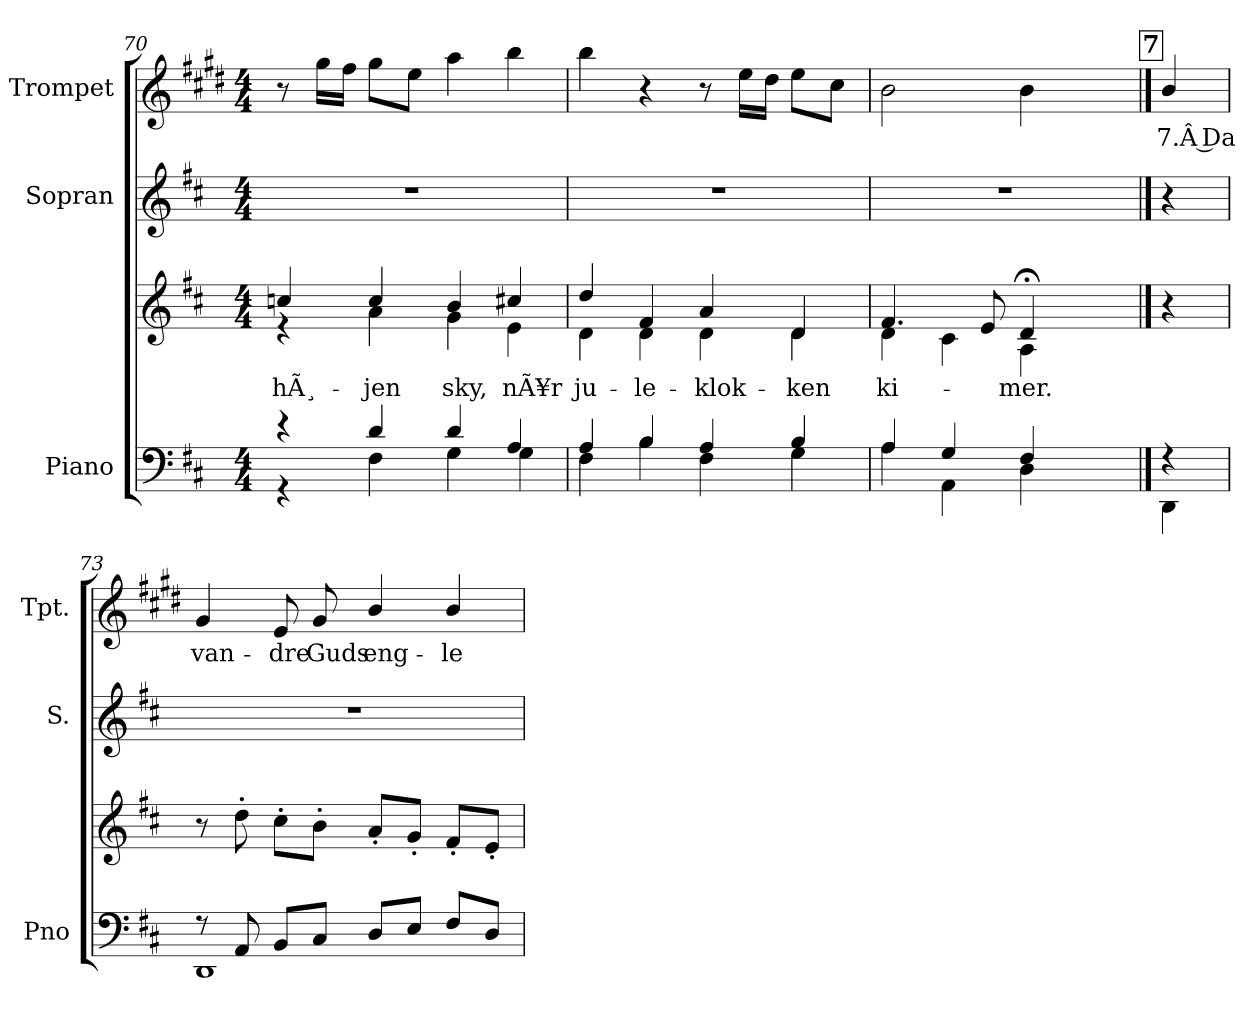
**kern	**kern	**text	**kern	**kern	**text
*part3	*part3	*part3	*part2	*part1	*part1
*staff4	*staff3	*staff3	*staff2	*staff1	*staff1
*I"Piano	*	*	*I"Sopran	*I"Trompet	*
*I'Pno	*	*	*I'S.	*I'Tpt.	*
!!LO:LB:g=z
*clefF4	*clefG2	*	*clefG2	*clefG2	*
*	*	*	*	*ITrd1c2	*
*k[f#c#]	*k[f#c#]	*	*k[f#c#]	*k[f#c#]	*
*M4/4	*M4/4	*	*M4/4	*M4/4	*
=70	=70	=70	=70	=70	=70
*^	*	*	*	*	*
!	!	!	!LO:LY:b	!	!	!
*	*	*^	*	*	*	*
4r	4r	4ccn/	4r	hÃ¸-	1r	8r	.
.	.	.	.	.	.	16ff#\LL	.
.	.	.	.	.	.	16ee\JJ	.
!	!	!	!	!LO:LY:b	!	!	!
4d/	4F#\	4cc/	4a\	-jen	.	8ff#\L	.
.	.	.	.	.	.	8dd\J	.
!	!	!	!	!LO:LY:b	!	!	!
4d/	4G\	4b/	4g\	sky,	.	4gg\	.
!	!	!	!	!LO:LY:b	!	!	!
4A/	4G\	4cc#X/	4e\	nÃ¥r	.	4aa\	.
=71	=71	=71	=71	=71	=71	=71	=71
!	!	!	!	!LO:LY:b	!	!	!
4A/	4F#\	4dd/	4d\	ju-	1r	4aa\	.
!	!	!	!	!LO:LY:b	!	!	!
4B/	4B\	4f#/	4d\	-le-	.	4r	.
!	!	!	!	!LO:LY:b	!	!	!
4A/	4F#\	4a/	4d\	-klok-	.	8r	.
.	.	.	.	.	.	16dd\LL	.
.	.	.	.	.	.	16cc#\JJ	.
!	!	!	!	!LO:LY:b	!	!	!
4B/	4G\	4d/	4d\	-ken	.	8dd\L	.
.	.	.	.	.	.	8b\J	.
=72	=72	=72	=72	=72	=72	=72	=72
!	!	!	!	!LO:LY:b	!	!	!
4A/	4A\	4.f#/	4d\	ki-	1r	2a\	.
4G/	4AA\	.	4c#\	.	.	.	.
.	.	8e/	.	.	.	.	.
!	!	!	!	!LO:LY:b	!	!	!
4F#/	4D\	4d;</	4A\	-mer.	.	4a\	.
4ryy	4ryy	4ryy	4ryy	.	.	4ryy	.
!!LO:PB:g=z
!!LO:REH:place=s1:a:B:fs=14:t=7
==72X6	==72X6	==72X6	==72X6	==72X6	==72X6	==72X6	==72X6
!	!	!	!	!	!	!	!LO:LY:b
*	*	*v	*v	*	*	*	*
4r	4DD\	4r	.	4r	4a/	7.Â Da
=73	=73	=73	=73	=73	=73	=73
!	!	!	!	!	!	!LO:LY:b
8r	1DD	8r	.	1r	4f#/	van-
8AA/	.	8dd'\	.	.	.	.
!	!	!	!	!	!	!LO:LY:b
8BB/L	.	8cc#'\L	.	.	8d/	-dre
!	!	!	!	!	!	!LO:LY:b
8C#/J	.	8b'\J	.	.	8f#/	Guds
!	!	!	!	!	!	!LO:LY:b
8D/L	.	8a'/L	.	.	4a/	eng-
8E/J	.	8g'/J	.	.	.	.
!	!	!	!	!	!	!LO:LY:b
8F#/L	.	8f#'/L	.	.	4a/	-le
8D/J	.	8e'/J	.	.	.	.
*v	*v	*	*	*	*	*
=	=	=	=	=	=
*-	*-	*-	*-	*-	*-
